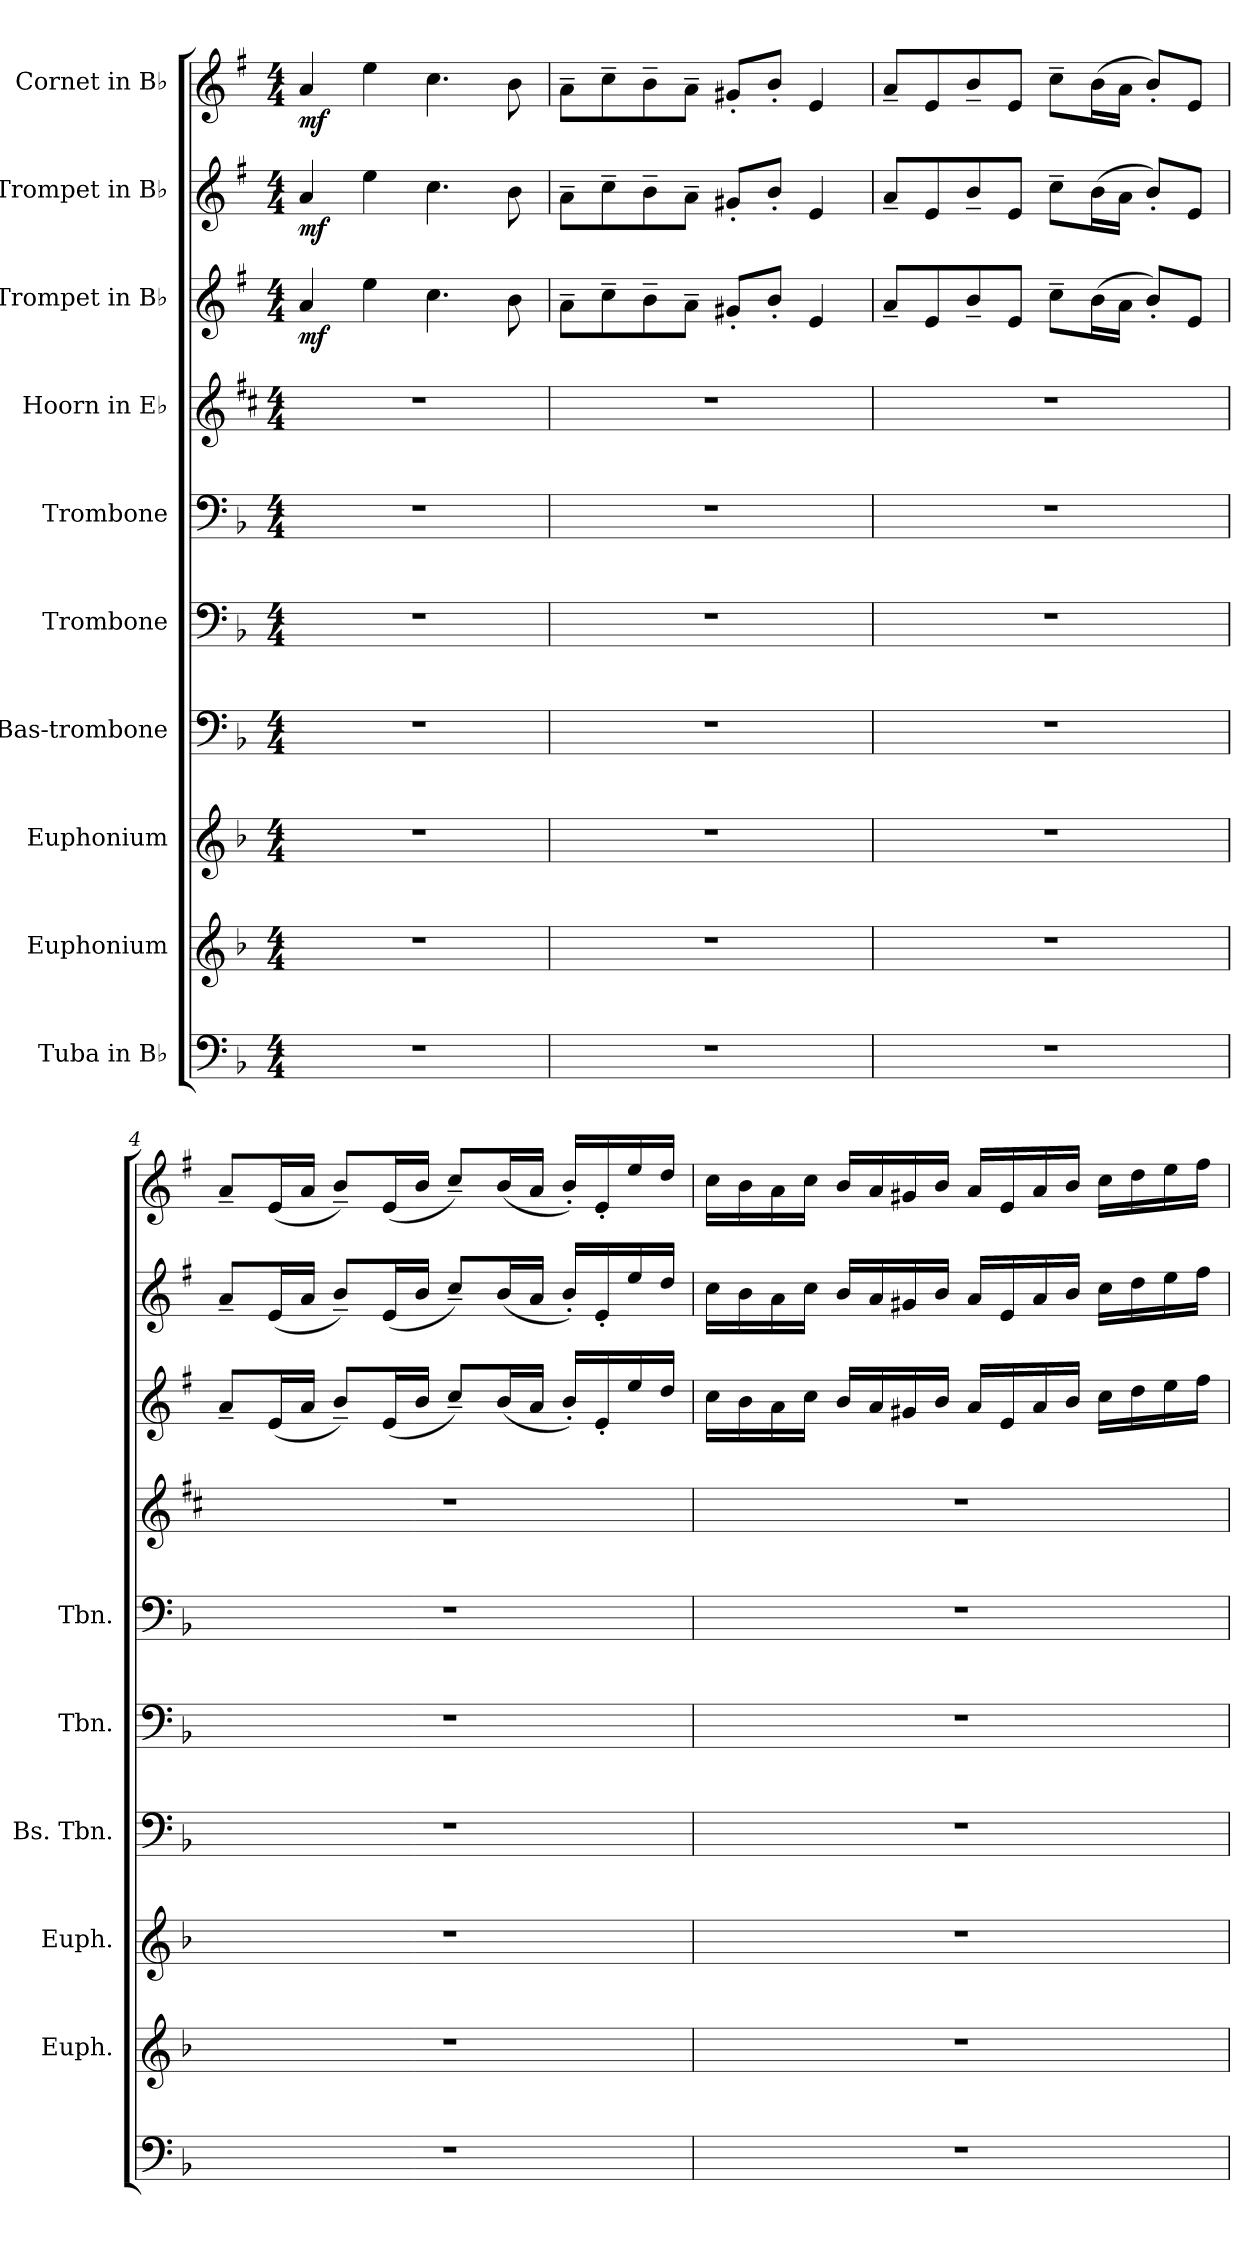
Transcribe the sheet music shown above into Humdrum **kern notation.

**kern	**kern	**kern	**kern	**kern	**kern	**kern	**kern	**dynam	**kern	**dynam	**kern	**dynam
*part10	*part9	*part8	*part7	*part6	*part5	*part4	*part3	*part3	*part2	*part2	*part1	*part1
*staff10	*staff9	*staff8	*staff7	*staff6	*staff5	*staff4	*staff3	*staff3	*staff2	*staff2	*staff1	*staff1
*I"Tuba in B♭	*I"Euphonium	*I"Euphonium	*I"Bas-trombone	*I"Trombone	*I"Trombone	*I"Hoorn in E♭	*I"Trompet in B♭	*	*I"Trompet in B♭	*	*I"Cornet in B♭	*
*	*I'Euph.	*I'Euph.	*I'Bs. Tbn.	*I'Tbn.	*I'Tbn.	*	*	*	*	*	*	*
*clefF4	*clefG2	*clefG2	*clefF4	*clefF4	*clefF4	*clefG2	*clefG2	*	*clefG2	*	*clefG2	*
*	*ITrd8c14	*ITrd8c14	*	*	*	*ITrd5c9	*ITrd1c2	*	*ITrd1c2	*	*ITrd1c2	*
*k[b-]	*k[b-]	*k[b-]	*k[b-]	*k[b-]	*k[b-]	*k[b-]	*k[b-]	*	*k[b-]	*	*k[b-]	*
*M4/4	*M4/4	*M4/4	*M4/4	*M4/4	*M4/4	*M4/4	*M4/4	*	*M4/4	*	*M4/4	*
*MM88	*MM88	*MM88	*MM88	*MM88	*MM88	*MM88	*MM88	*	*MM88	*	*MM88	*
=1	=1	=1	=1	=1	=1	=1	=1	=1	=1	=1	=1	=1
!	!	!	!	!	!	!	!	!LO:DY:b	!	!LO:DY:b	!	!LO:DY:b
1r	1r	1r	1r	1r	1r	1r	4g/	mf	4g/	mf	4g/	mf
.	.	.	.	.	.	.	4dd\	.	4dd\	.	4dd\	.
.	.	.	.	.	.	.	4.b-\	.	4.b-\	.	4.b-\	.
.	.	.	.	.	.	.	8a\	.	8a\	.	8a\	.
=2	=2	=2	=2	=2	=2	=2	=2	=2	=2	=2	=2	=2
1r	1r	1r	1r	1r	1r	1r	8g~\L	.	8g~\L	.	8g~\L	.
.	.	.	.	.	.	.	8b-~\	.	8b-~\	.	8b-~\	.
.	.	.	.	.	.	.	8a~\	.	8a~\	.	8a~\	.
.	.	.	.	.	.	.	8g~\J	.	8g~\J	.	8g~\J	.
.	.	.	.	.	.	.	8f#X'/L	.	8f#X'/L	.	8f#X'/L	.
.	.	.	.	.	.	.	8a'/J	.	8a'/J	.	8a'/J	.
.	.	.	.	.	.	.	4d/	.	4d/	.	4d/	.
=3	=3	=3	=3	=3	=3	=3	=3	=3	=3	=3	=3	=3
1r	1r	1r	1r	1r	1r	1r	8g~/L	.	8g~/L	.	8g~/L	.
.	.	.	.	.	.	.	8d/	.	8d/	.	8d/	.
.	.	.	.	.	.	.	8a~/	.	8a~/	.	8a~/	.
.	.	.	.	.	.	.	8d/J	.	8d/J	.	8d/J	.
.	.	.	.	.	.	.	8b-~\L	.	8b-~\L	.	8b-~\L	.
.	.	.	.	.	.	.	(16a\L	.	(16a\L	.	(16a\L	.
.	.	.	.	.	.	.	16g\JJ	.	16g\JJ	.	16g\JJ	.
.	.	.	.	.	.	.	8a'/L)	.	8a'/L)	.	8a'/L)	.
.	.	.	.	.	.	.	8d/J	.	8d/J	.	8d/J	.
=4	=4	=4	=4	=4	=4	=4	=4	=4	=4	=4	=4	=4
1r	1r	1r	1r	1r	1r	1r	8g~/L	.	8g~/L	.	8g~/L	.
.	.	.	.	.	.	.	(16d/L	.	(16d/L	.	(16d/L	.
.	.	.	.	.	.	.	16g/JJ	.	16g/JJ	.	16g/JJ	.
.	.	.	.	.	.	.	8a~/L)	.	8a~/L)	.	8a~/L)	.
.	.	.	.	.	.	.	(16d/L	.	(16d/L	.	(16d/L	.
.	.	.	.	.	.	.	16a/JJ	.	16a/JJ	.	16a/JJ	.
.	.	.	.	.	.	.	8b-~/L)	.	8b-~/L)	.	8b-~/L)	.
.	.	.	.	.	.	.	(16a/L	.	(16a/L	.	(16a/L	.
.	.	.	.	.	.	.	16g/JJ	.	16g/JJ	.	16g/JJ	.
.	.	.	.	.	.	.	16a'/LL)	.	16a'/LL)	.	16a'/LL)	.
.	.	.	.	.	.	.	16d'/	.	16d'/	.	16d'/	.
.	.	.	.	.	.	.	16dd/	.	16dd/	.	16dd/	.
.	.	.	.	.	.	.	16cc/JJ	.	16cc/JJ	.	16cc/JJ	.
=5	=5	=5	=5	=5	=5	=5	=5	=5	=5	=5	=5	=5
1r	1r	1r	1r	1r	1r	1r	16b-\LL	.	16b-\LL	.	16b-\LL	.
.	.	.	.	.	.	.	16a\	.	16a\	.	16a\	.
.	.	.	.	.	.	.	16g\	.	16g\	.	16g\	.
.	.	.	.	.	.	.	16b-\JJ	.	16b-\JJ	.	16b-\JJ	.
.	.	.	.	.	.	.	16a/LL	.	16a/LL	.	16a/LL	.
.	.	.	.	.	.	.	16g/	.	16g/	.	16g/	.
.	.	.	.	.	.	.	16f#X/	.	16f#X/	.	16f#X/	.
.	.	.	.	.	.	.	16a/JJ	.	16a/JJ	.	16a/JJ	.
.	.	.	.	.	.	.	16g/LL	.	16g/LL	.	16g/LL	.
.	.	.	.	.	.	.	16d/	.	16d/	.	16d/	.
.	.	.	.	.	.	.	16g/	.	16g/	.	16g/	.
.	.	.	.	.	.	.	16a/JJ	.	16a/JJ	.	16a/JJ	.
.	.	.	.	.	.	.	16b-\LL	.	16b-\LL	.	16b-\LL	.
.	.	.	.	.	.	.	16cc\	.	16cc\	.	16cc\	.
.	.	.	.	.	.	.	16dd\	.	16dd\	.	16dd\	.
.	.	.	.	.	.	.	16ee\JJ	.	16ee\JJ	.	16ee\JJ	.
=	=	=	=	=	=	=	=	=	=	=	=	=
*-	*-	*-	*-	*-	*-	*-	*-	*-	*-	*-	*-	*-
